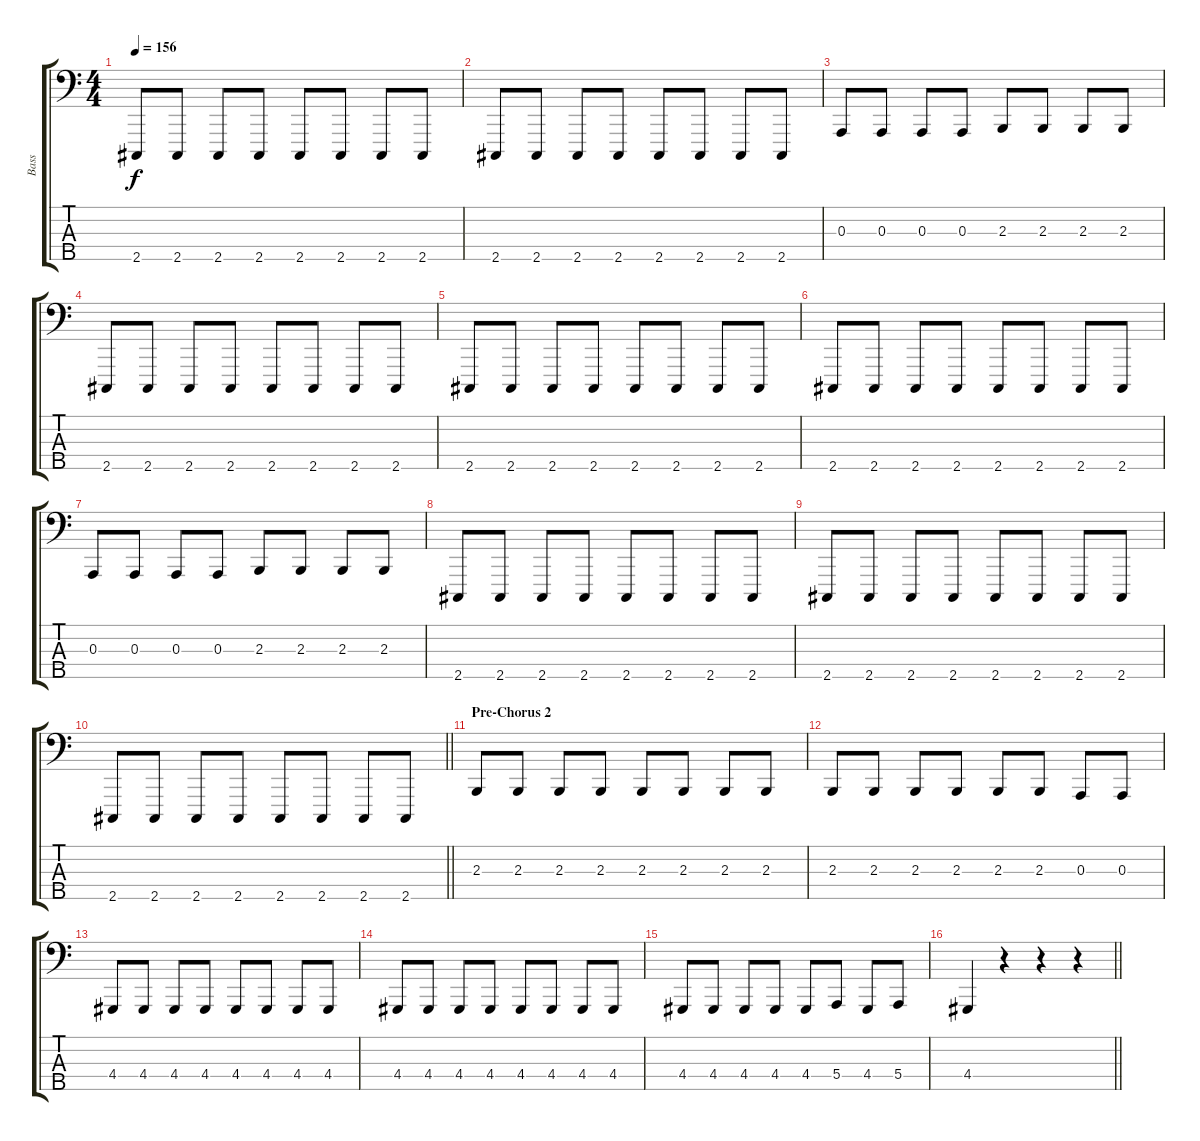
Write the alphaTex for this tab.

\track ("Bass" "Bass") {instrument lead8bassandlead}
\staff {score tabs}
\tuning (G2 D2 A1 E1 B0) {hide}
\ts (4 4)
\tempo 156
\clef f4
\ks c
2.5.8{dy f} 2.5.8 2.5.8 2.5.8 2.5.8 2.5.8 2.5.8 2.5.8 |
2.5.8 2.5.8 2.5.8 2.5.8 2.5.8 2.5.8 2.5.8 2.5.8 |
0.3.8 0.3.8 0.3.8 0.3.8 2.3.8 2.3.8 2.3.8 2.3.8 |
2.5.8 2.5.8 2.5.8 2.5.8 2.5.8 2.5.8 2.5.8 2.5.8 |
2.5.8 2.5.8 2.5.8 2.5.8 2.5.8 2.5.8 2.5.8 2.5.8 |
2.5.8 2.5.8 2.5.8 2.5.8 2.5.8 2.5.8 2.5.8 2.5.8 |
0.3.8 0.3.8 0.3.8 0.3.8 2.3.8 2.3.8 2.3.8 2.3.8 |
2.5.8 2.5.8 2.5.8 2.5.8 2.5.8 2.5.8 2.5.8 2.5.8 |
2.5.8 2.5.8 2.5.8 2.5.8 2.5.8 2.5.8 2.5.8 2.5.8 |
\barLineRight lightlight
2.5.8 2.5.8 2.5.8 2.5.8 2.5.8 2.5.8 2.5.8 2.5.8 |
\section ("" "Pre-Chorus 2")
2.3.8 2.3.8 2.3.8 2.3.8 2.3.8 2.3.8 2.3.8 2.3.8 |
2.3.8 2.3.8 2.3.8 2.3.8 2.3.8 2.3.8 0.3.8 0.3.8 |
4.4.8 4.4.8 4.4.8 4.4.8 4.4.8 4.4.8 4.4.8 4.4.8 |
4.4.8 4.4.8 4.4.8 4.4.8 4.4.8 4.4.8 4.4.8 4.4.8 |
4.4.8 4.4.8 4.4.8 4.4.8 4.4.8 5.4.8 4.4.8 5.4.8 |
\barLineRight lightlight
4.4.4 r.4 r.4 r.4
